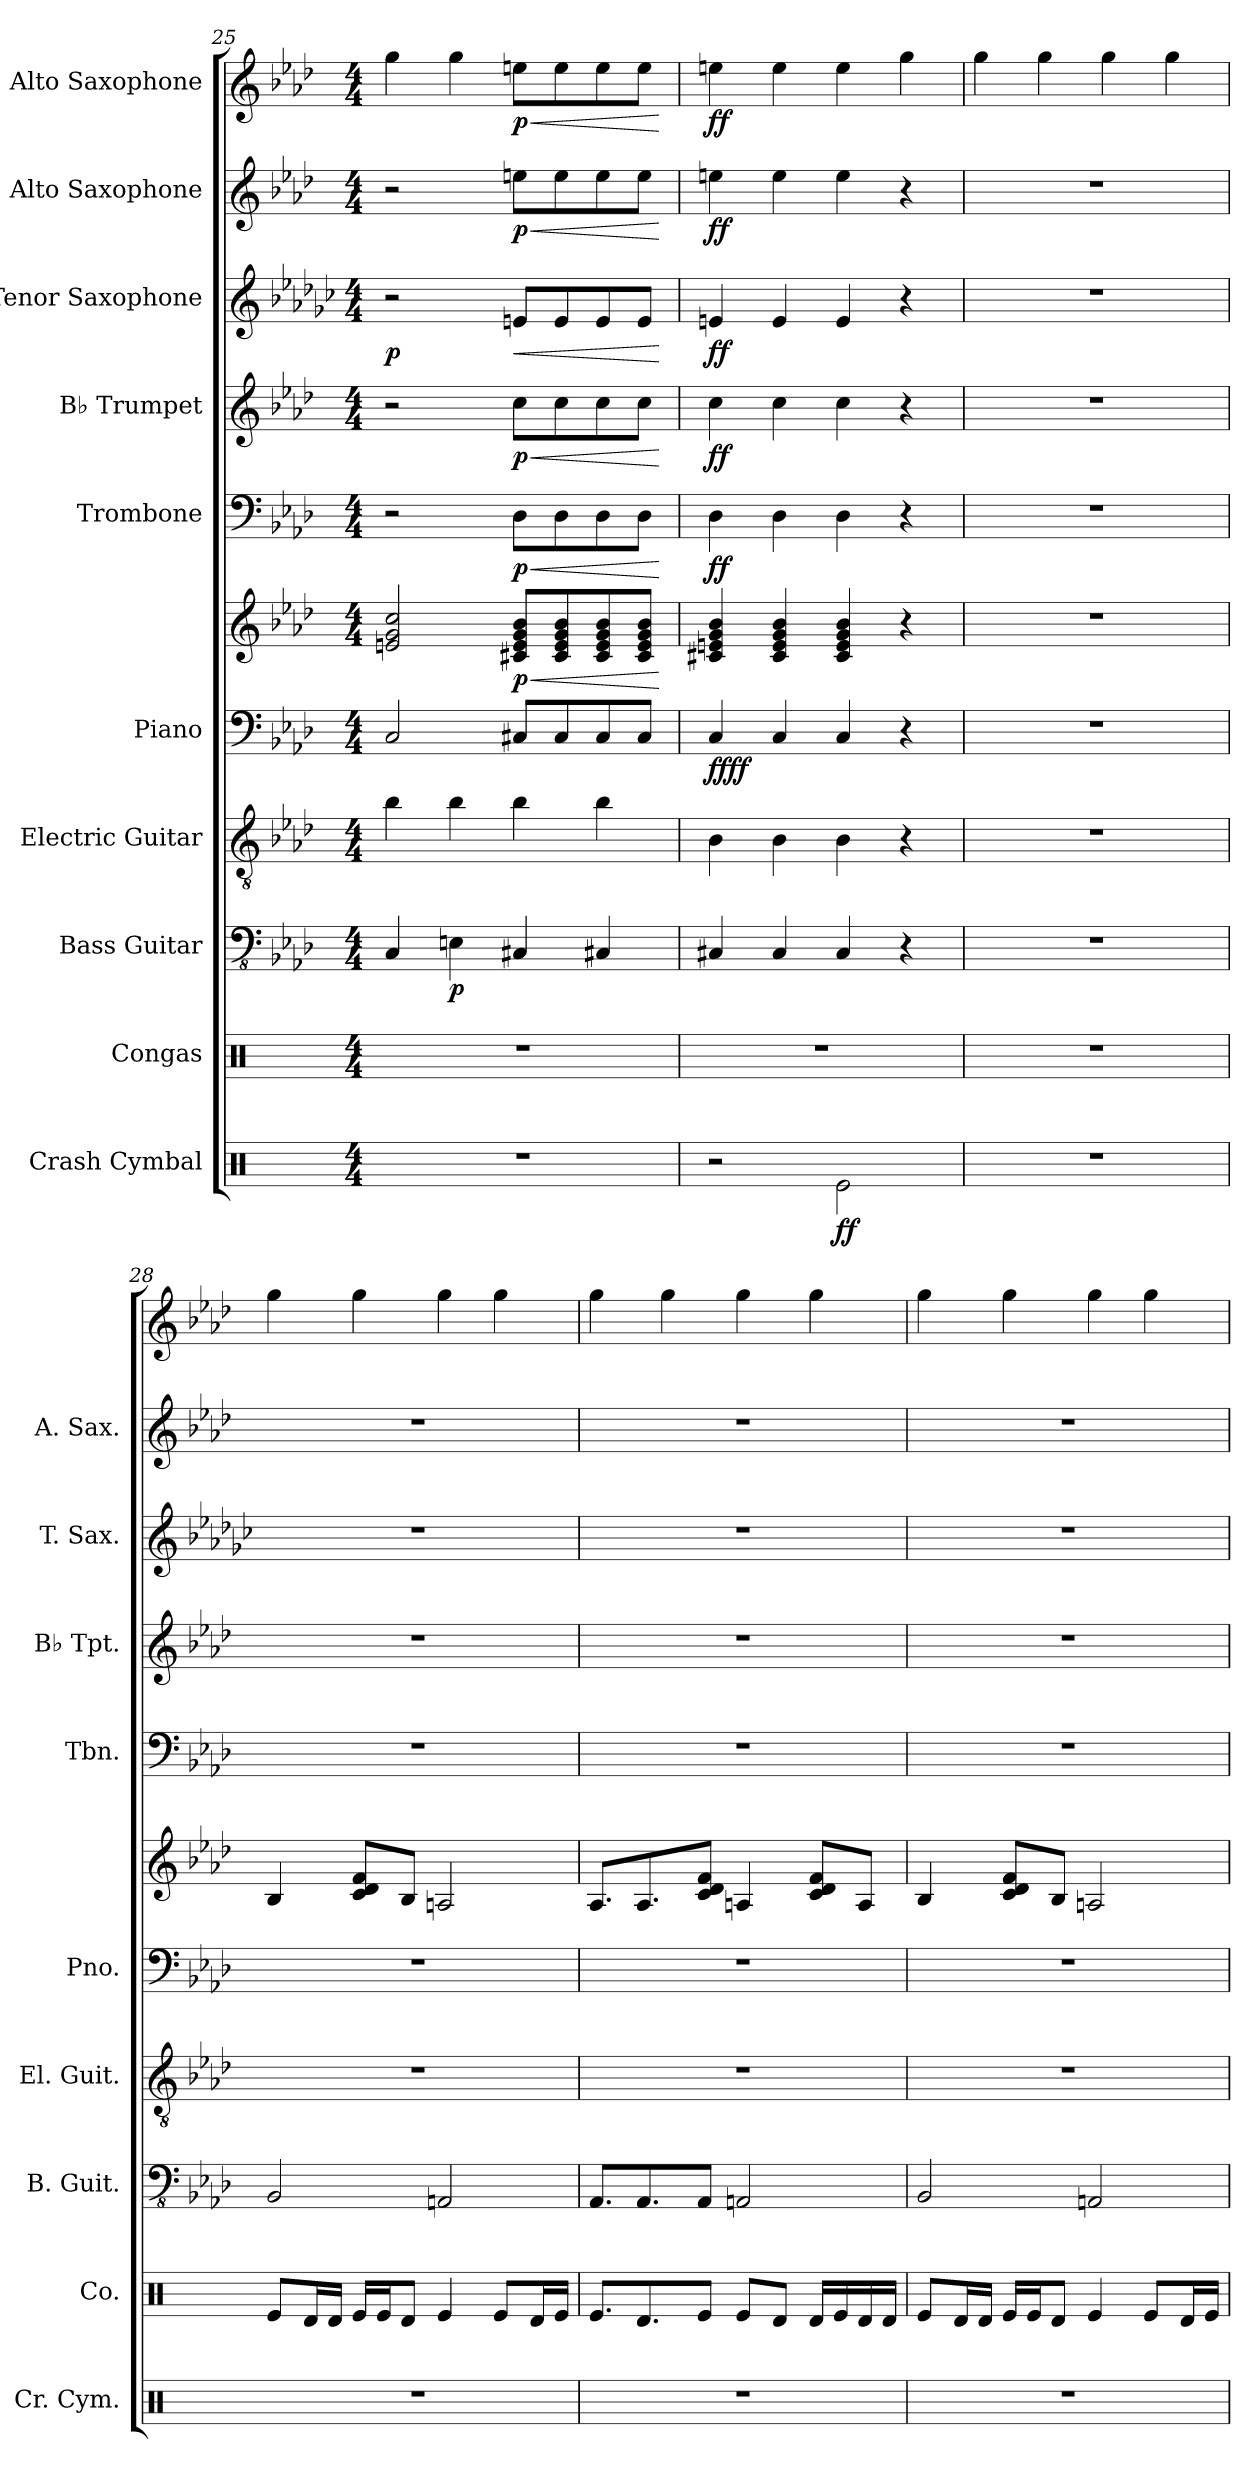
**kern	**dynam	**kern	**kern	**dynam	**kern	**kern	**kern	**dynam	**kern	**dynam	**kern	**dynam	**kern	**dynam	**kern	**dynam	**kern	**dynam
*part10	*part10	*part9	*part8	*part8	*part7	*part6	*part6	*part6	*part5	*part5	*part4	*part4	*part3	*part3	*part2	*part2	*part1	*part1
*staff11	*staff11	*staff10	*staff9	*staff9	*staff8	*staff7	*staff6	*staff6/7	*staff5	*staff5	*staff4	*staff4	*staff3	*staff3	*staff2	*staff2	*staff1	*staff1
*I"Crash Cymbal	*	*I"Congas	*I"Bass Guitar	*	*I"Electric Guitar	*I"Piano	*	*	*I"Trombone	*	*I"B♭ Trumpet	*	*I"Tenor Saxophone	*	*I"Alto Saxophone	*	*I"Alto Saxophone	*
*I'Cr. Cym.	*	*I'Co.	*I'B. Guit.	*	*I'El. Guit.	*I'Pno.	*	*	*I'Tbn.	*	*I'B♭ Tpt.	*	*I'T. Sax.	*	*I'A. Sax.	*	*	*
*clefX	*	*clefX	*clefFv4	*	*clefGv2	*clefF4	*clefG2	*	*clefF4	*	*clefG2	*	*clefG2	*	*clefG2	*	*clefG2	*
*	*	*	*	*	*	*	*	*	*	*	*ITrd1c2	*	*ITrd8c14	*	*ITrd5c9	*	*ITrd5c9	*
*k[]	*	*k[]	*k[b-e-a-d-]	*	*k[b-e-a-d-]	*k[b-e-a-d-]	*k[b-e-a-d-]	*	*k[b-e-a-d-]	*	*k[b-e-a-d-g-c-]	*	*k[b-e-a-d-g-c-]	*	*k[b-e-a-d-g-c-f-]	*	*k[b-e-a-d-g-c-f-]	*
*M4/4	*	*M4/4	*M4/4	*	*M4/4	*M4/4	*M4/4	*	*M4/4	*	*M4/4	*	*M4/4	*	*M4/4	*	*M4/4	*
=25	=25	=25	=25	=25	=25	=25	=25	=25	=25	=25	=25	=25	=25	=25	=25	=25	=25	=25
!	!	!	!	!	!	!	!	!	!	!	!	!	!	!LO:DY:b	!	!	!	!
1r	.	1r	4CC/	.	4b-	2C/	2en/ 2g/ 2cc/	.	2r	.	2r	.	2r	p	2r	.	4b-	.
!	!	!	!	!LO:DY:b	!	!	!	!	!	!	!	!	!	!	!	!	!	!
.	.	.	4EEn\	p	4b-	.	.	.	.	.	.	.	.	.	.	.	4b-	.
!	!	!	!	!	!	!	!	!LO:HP:b	!	!LO:HP:b	!	!LO:HP:b	!	!LO:HP:b	!	!LO:HP:b	!	!LO:HP:b
!	!	!	!	!	!	!	!	!LO:DY:n=1:b	!	!LO:DY:n=1:b	!	!LO:DY:n=1:b	!	!	!	!LO:DY:n=1:b	!	!LO:DY:n=1:b
.	.	.	4CC#X/	.	4b-	8C#X/L	8c#X/ 8e/ 8g/ 8b-/L	< p	8D-\L	< p	8b-\L	< p	8En/L	<	8gn\L	< p	8gn\L	< p
.	.	.	.	.	.	8C#/	8c#/ 8e/ 8g/ 8b-/	.	8D-\	.	8b-\	.	8E/	.	8g\	.	8g\	.
.	.	.	4CC#X/	.	4b-	8C#/	8c#/ 8e/ 8g/ 8b-/	.	8D-\	.	8b-\	.	8E/	.	8g\	.	8g\	.
.	.	.	.	.	.	8C#/J	8c#/ 8e/ 8g/ 8b-/J	.	8D-\J	.	8b-\J	.	8E/J	.	8g\J	.	8g\J	.
.	.	.	.	.	.	.	.	[	.	[	.	[	.	[	.	[	.	[
!!LO:PB:g=z
=26	=26	=26	=26	=26	=26	=26	=26	=26	=26	=26	=26	=26	=26	=26	=26	=26	=26	=26
!	!	!	!	!	!	!	!	!LO:DY:b=2	!	!	!	!	!	!	!	!	!	!
!	!	!	!	!	!	!	!	!LO:DY:n=1:b	!	!LO:DY:b	!	!LO:DY:b	!	!LO:DY:b	!	!LO:DY:b	!	!LO:DY:b
2r	.	1r	4CC#X/	.	4B-	4C/	4c#X/ 4en/ 4g/ 4b-/	ff ff	4D-\	ff	4b-\	ff	4En/	ff	4gn\	ff	4gn	ff
.	.	.	4CC#/	.	4B-	4C/	4c#/ 4e/ 4g/ 4b-/	.	4D-\	.	4b-\	.	4E/	.	4g\	.	4g	.
!	!LO:DY:b	!	!	!	!	!	!	!	!	!	!	!	!	!	!	!	!	!
2Re\	ff	.	4CC#/	.	4B-	4C/	4c#/ 4e/ 4g/ 4b-/	.	4D-\	.	4b-\	.	4E/	.	4g\	.	4g\	.
.	.	.	4r	.	4r	4r	4r	.	4r	.	4r	.	4r	.	4r	.	4b-	.
=27	=27	=27	=27	=27	=27	=27	=27	=27	=27	=27	=27	=27	=27	=27	=27	=27	=27	=27
1r	.	1r	1r	.	1r	1r	1r	.	1r	.	1r	.	1r	.	1r	.	4b-	.
.	.	.	.	.	.	.	.	.	.	.	.	.	.	.	.	.	4b-	.
.	.	.	.	.	.	.	.	.	.	.	.	.	.	.	.	.	4b-	.
.	.	.	.	.	.	.	.	.	.	.	.	.	.	.	.	.	4b-	.
=28	=28	=28	=28	=28	=28	=28	=28	=28	=28	=28	=28	=28	=28	=28	=28	=28	=28	=28
1r	.	8Re/L	2BBB-/	.	1r	1r	4B-/	.	1r	.	1r	.	1r	.	1r	.	4b-	.
.	.	16Rd/L	.	.	.	.	.	.	.	.	.	.	.	.	.	.	.	.
.	.	16Rd/JJ	.	.	.	.	.	.	.	.	.	.	.	.	.	.	.	.
.	.	16Re/LL	.	.	.	.	8c/ 8d-/ 8f/L	.	.	.	.	.	.	.	.	.	4b-	.
.	.	16Re/J	.	.	.	.	.	.	.	.	.	.	.	.	.	.	.	.
.	.	8Rd/J	.	.	.	.	8B-/J	.	.	.	.	.	.	.	.	.	.	.
.	.	4Re/	2AAAn/	.	.	.	2An/	.	.	.	.	.	.	.	.	.	4b-	.
.	.	8Re/L	.	.	.	.	.	.	.	.	.	.	.	.	.	.	4b-	.
.	.	16Rd/L	.	.	.	.	.	.	.	.	.	.	.	.	.	.	.	.
.	.	16Re/JJ	.	.	.	.	.	.	.	.	.	.	.	.	.	.	.	.
=29	=29	=29	=29	=29	=29	=29	=29	=29	=29	=29	=29	=29	=29	=29	=29	=29	=29	=29
1r	.	8.Re/L	8.AAA-/L	.	1r	1r	8.A-/L	.	1r	.	1r	.	1r	.	1r	.	4b-	.
.	.	8.Rd/	8.AAA-/	.	.	.	8.A-/	.	.	.	.	.	.	.	.	.	.	.
.	.	.	.	.	.	.	.	.	.	.	.	.	.	.	.	.	4b-	.
.	.	8Re/J	8AAA-/J	.	.	.	8c/ 8d-/ 8f/J	.	.	.	.	.	.	.	.	.	.	.
.	.	8Re/L	2AAAn/	.	.	.	4An/	.	.	.	.	.	.	.	.	.	4b-	.
.	.	8Rd/J	.	.	.	.	.	.	.	.	.	.	.	.	.	.	.	.
.	.	16Rd/LL	.	.	.	.	8c/ 8d-/ 8f/L	.	.	.	.	.	.	.	.	.	4b-	.
.	.	16Re/	.	.	.	.	.	.	.	.	.	.	.	.	.	.	.	.
.	.	16Rd/	.	.	.	.	8A/J	.	.	.	.	.	.	.	.	.	.	.
.	.	16Rd/JJ	.	.	.	.	.	.	.	.	.	.	.	.	.	.	.	.
!!LO:PB:g=z
=30	=30	=30	=30	=30	=30	=30	=30	=30	=30	=30	=30	=30	=30	=30	=30	=30	=30	=30
1r	.	8Re/L	2BBB-/	.	1r	1r	4B-/	.	1r	.	1r	.	1r	.	1r	.	4b-	.
.	.	16Rd/L	.	.	.	.	.	.	.	.	.	.	.	.	.	.	.	.
.	.	16Rd/JJ	.	.	.	.	.	.	.	.	.	.	.	.	.	.	.	.
.	.	16Re/LL	.	.	.	.	8c/ 8d-/ 8f/L	.	.	.	.	.	.	.	.	.	4b-	.
.	.	16Re/J	.	.	.	.	.	.	.	.	.	.	.	.	.	.	.	.
.	.	8Rd/J	.	.	.	.	8B-/J	.	.	.	.	.	.	.	.	.	.	.
.	.	4Re/	2AAAn/	.	.	.	2An/	.	.	.	.	.	.	.	.	.	4b-	.
.	.	8Re/L	.	.	.	.	.	.	.	.	.	.	.	.	.	.	4b-	.
.	.	16Rd/L	.	.	.	.	.	.	.	.	.	.	.	.	.	.	.	.
.	.	16Re/JJ	.	.	.	.	.	.	.	.	.	.	.	.	.	.	.	.
=	=	=	=	=	=	=	=	=	=	=	=	=	=	=	=	=	=	=
*-	*-	*-	*-	*-	*-	*-	*-	*-	*-	*-	*-	*-	*-	*-	*-	*-	*-	*-
